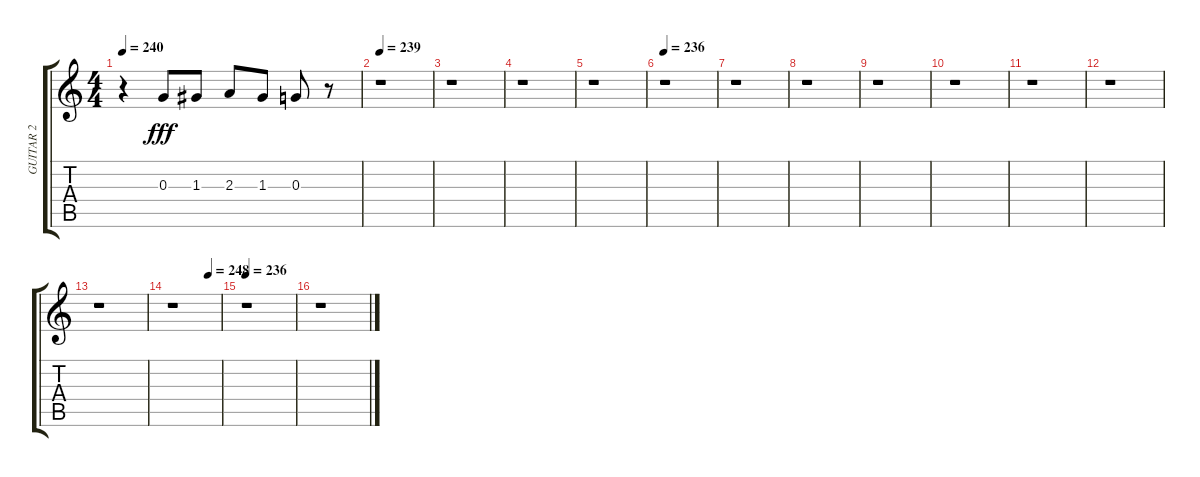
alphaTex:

\track ("GUITAR 2" "GUITAR 2") {instrument electricguitarjazz}
\staff {score tabs}
\tuning (E4 B3 G3 D3 A2 E2) {hide}
\ts (4 4)
\tempo 240
\clef g2
\ks c
r.4{dy fff} 0.3.8 1.3.8 2.3.8 1.3.8 0.3.8 r.8 |
\tempo 239
r.1 |
r.1 |
r.1 |
r.1 |
\tempo 236
r.1 |
r.1 |
r.1 |
r.1 |
r.1 |
r.1 |
r.1 |
r.1 |
\tempo (248 0.75)
r.1 |
\tempo 236
r.1 |
r.1
